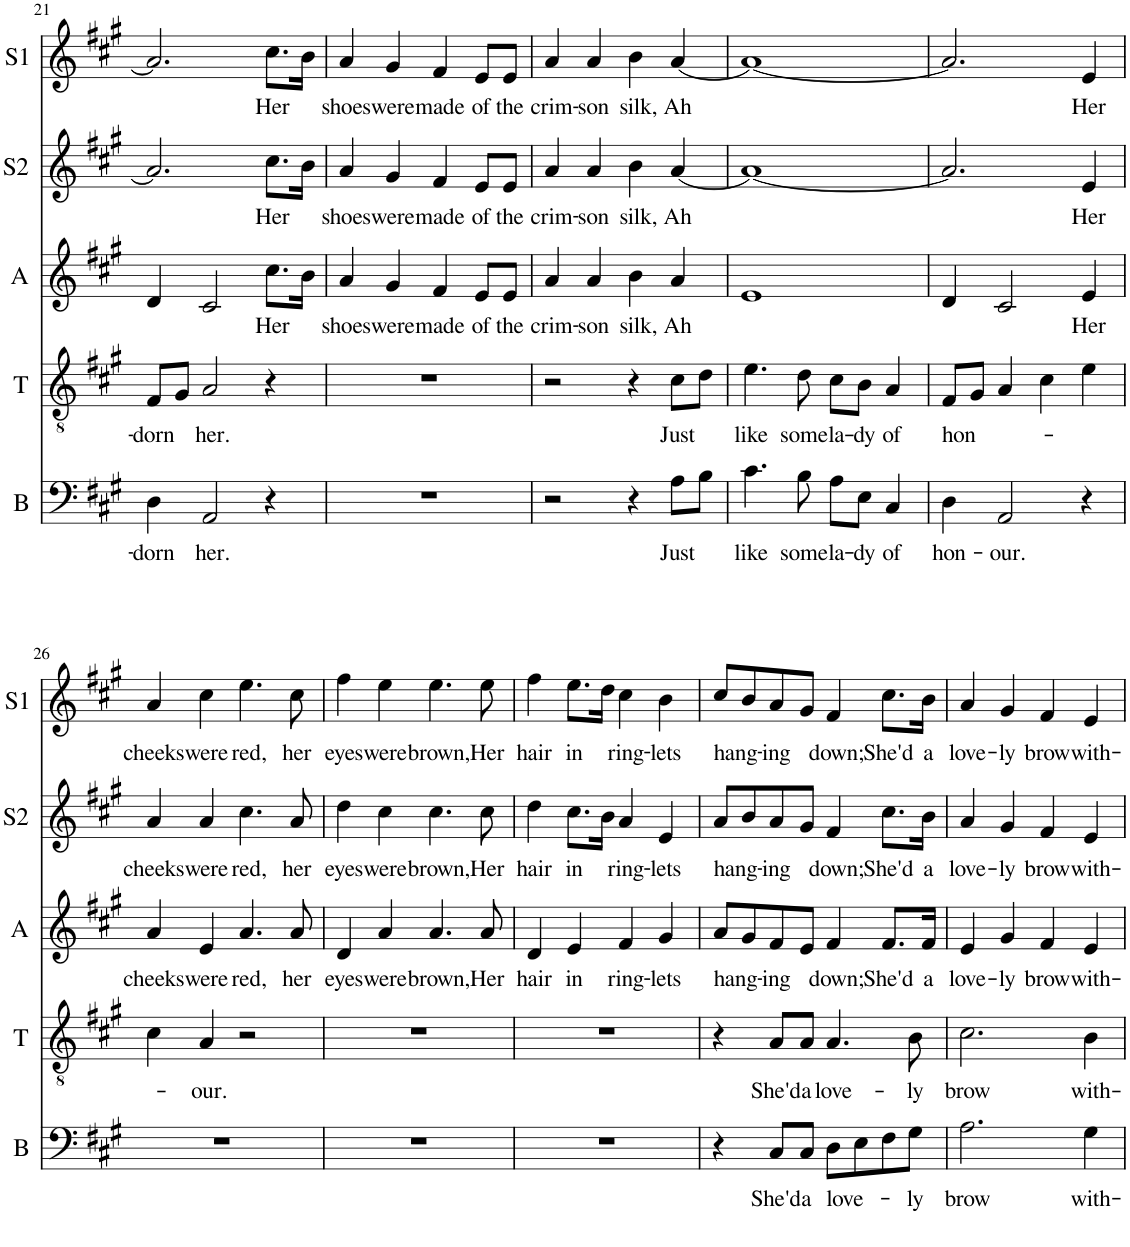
**kern	**text	**kern	**text	**kern	**text	**kern	**text	**kern	**text
*part5	*part5	*part4	*part4	*part3	*part3	*part2	*part2	*part1	*part1
*staff5	*staff5	*staff4	*staff4	*staff3	*staff3	*staff2	*staff2	*staff1	*staff1
*I"Basse	*	*I"Ténor	*	*I"Alto	*	*I"Soprano 2	*	*I"Soprano 1	*
*I'B	*	*I'T	*	*I'A	*	*I'S2	*	*I'S1	*
!!LO:PB:g=z
*clefF4	*	*clefGv2	*	*clefG2	*	*clefG2	*	*clefG2	*
*k[f#c#g#]	*	*k[f#c#g#]	*	*k[f#c#g#]	*	*k[f#c#g#]	*	*k[f#c#g#]	*
*M4/4	*	*M4/4	*	*M4/4	*	*M4/4	*	*M4/4	*
=21	=21	=21	=21	=21	=21	=21	=21	=21	=21
!	!LO:LY:b	!	!LO:LY:b	!	!	!	!	!	!
4D\	-dorn	8F#/L	-dorn	4d/	.	2.a/]	.	2.a/]	.
.	.	8G#/J	.	.	.	.	.	.	.
!	!LO:LY:b	!	!LO:LY:b	!	!	!	!	!	!
2AA/	her.	2A/	her.	2c#/	.	.	.	.	.
!	!	!	!	!	!LO:LY:b	!	!LO:LY:b	!	!LO:LY:b
4r	.	4r	.	8.cc#\L	Her	8.cc#\L	Her	8.cc#\L	Her
.	.	.	.	16b\Jk	.	16b\Jk	.	16b\Jk	.
=22	=22	=22	=22	=22	=22	=22	=22	=22	=22
!	!	!	!	!	!LO:LY:b	!	!LO:LY:b	!	!LO:LY:b
1r	.	1r	.	4a/	shoes	4a/	shoes	4a/	shoes
!	!	!	!	!	!LO:LY:b	!	!LO:LY:b	!	!LO:LY:b
.	.	.	.	4g#/	were	4g#/	were	4g#/	were
!	!	!	!	!	!LO:LY:b	!	!LO:LY:b	!	!LO:LY:b
.	.	.	.	4f#/	made	4f#/	made	4f#/	made
!	!	!	!	!	!LO:LY:b	!	!LO:LY:b	!	!LO:LY:b
.	.	.	.	8e/L	of	8e/L	of	8e/L	of
!	!	!	!	!	!LO:LY:b	!	!LO:LY:b	!	!LO:LY:b
.	.	.	.	8e/J	the	8e/J	the	8e/J	the
=23	=23	=23	=23	=23	=23	=23	=23	=23	=23
!	!	!	!	!	!LO:LY:b	!	!LO:LY:b	!	!LO:LY:b
2r	.	2r	.	4a/	crim-	4a/	crim-	4a/	crim-
!	!	!	!	!	!LO:LY:b	!	!LO:LY:b	!	!LO:LY:b
.	.	.	.	4a/	-son	4a/	-son	4a/	-son
!	!	!	!	!	!LO:LY:b	!	!LO:LY:b	!	!LO:LY:b
4r	.	4r	.	4b\	silk,	4b\	silk,	4b\	silk,
!	!LO:LY:b	!	!LO:LY:b	!	!LO:LY:b	!	!LO:LY:b	!	!LO:LY:b
8A\L	Just	8c#\L	Just	4a/	Ah	[4a/	Ah	[4a/	Ah
8B\J	.	8d\J	.	.	.	.	.	.	.
=24	=24	=24	=24	=24	=24	=24	=24	=24	=24
!	!LO:LY:b	!	!LO:LY:b	!	!	!	!	!	!
4.c#\	like	4.e\	like	1e	.	1a_	.	1a_	.
!	!LO:LY:b	!	!LO:LY:b	!	!	!	!	!	!
8B\	some	8d\	some	.	.	.	.	.	.
!	!LO:LY:b	!	!LO:LY:b	!	!	!	!	!	!
8A\L	la-	8c#\L	la-	.	.	.	.	.	.
!	!LO:LY:b	!	!LO:LY:b	!	!	!	!	!	!
8E\J	-dy	8B\J	-dy	.	.	.	.	.	.
!	!LO:LY:b	!	!LO:LY:b	!	!	!	!	!	!
4C#/	of	4A/	of	.	.	.	.	.	.
=25	=25	=25	=25	=25	=25	=25	=25	=25	=25
!	!LO:LY:b	!	!LO:LY:b	!	!	!	!	!	!
4D\	hon-	8F#/L	hon-	4d/	.	2.a/]	.	2.a/]	.
.	.	8G#/J	.	.	.	.	.	.	.
!	!LO:LY:b	!	!	!	!	!	!	!	!
2AA/	-our.	4A/	.	2c#/	.	.	.	.	.
.	.	4c#\	.	.	.	.	.	.	.
!	!	!	!	!	!LO:LY:b	!	!LO:LY:b	!	!LO:LY:b
4r	.	4e\	.	4e/	Her	4e/	Her	4e/	Her
!!LO:LB:g=z
=26	=26	=26	=26	=26	=26	=26	=26	=26	=26
!	!	!	!	!	!LO:LY:b	!	!LO:LY:b	!	!LO:LY:b
1r	.	4c#\	.	4a/	cheeks	4a/	cheeks	4a/	cheeks
!	!	!	!LO:LY:b	!	!LO:LY:b	!	!LO:LY:b	!	!LO:LY:b
.	.	4A/	-our.	4e/	were	4a/	were	4cc#\	were
!	!	!	!	!	!LO:LY:b	!	!LO:LY:b	!	!LO:LY:b
.	.	2r	.	4.a/	red,	4.cc#\	red,	4.ee\	red,
!	!	!	!	!	!LO:LY:b	!	!LO:LY:b	!	!LO:LY:b
.	.	.	.	8a/	her	8a/	her	8cc#\	her
=27	=27	=27	=27	=27	=27	=27	=27	=27	=27
!	!	!	!	!	!LO:LY:b	!	!LO:LY:b	!	!LO:LY:b
1r	.	1r	.	4d/	eyes	4dd\	eyes	4ff#\	eyes
!	!	!	!	!	!LO:LY:b	!	!LO:LY:b	!	!LO:LY:b
.	.	.	.	4a/	were	4cc#\	were	4ee\	were
!	!	!	!	!	!LO:LY:b	!	!LO:LY:b	!	!LO:LY:b
.	.	.	.	4.a/	brown,	4.cc#\	brown,	4.ee\	brown,
!	!	!	!	!	!LO:LY:b	!	!LO:LY:b	!	!LO:LY:b
.	.	.	.	8a/	Her	8cc#\	Her	8ee\	Her
=28	=28	=28	=28	=28	=28	=28	=28	=28	=28
!	!	!	!	!	!LO:LY:b	!	!LO:LY:b	!	!LO:LY:b
1r	.	1r	.	4d/	hair	4dd\	hair	4ff#\	hair
!	!	!	!	!	!LO:LY:b	!	!LO:LY:b	!	!LO:LY:b
.	.	.	.	4e/	in	8.cc#\L	in	8.ee\L	in
.	.	.	.	.	.	16b\Jk	.	16dd\Jk	.
!	!	!	!	!	!LO:LY:b	!	!LO:LY:b	!	!LO:LY:b
.	.	.	.	4f#/	ring-	4a/	ring-	4cc#\	ring-
!	!	!	!	!	!LO:LY:b	!	!LO:LY:b	!	!LO:LY:b
.	.	.	.	4g#/	-lets	4e/	-lets	4b\	-lets
=29	=29	=29	=29	=29	=29	=29	=29	=29	=29
!	!	!	!	!	!LO:LY:b	!	!LO:LY:b	!	!LO:LY:b
4r	.	4r	.	8a/L	hang-	8a/L	hang-	8cc#/L	hang-
.	.	.	.	8g#/	.	8b/	.	8b/	.
!	!LO:LY:b	!	!LO:LY:b	!	!LO:LY:b	!	!LO:LY:b	!	!LO:LY:b
8C#/L	She'd	8A/L	She'd	8f#/	-ing	8a/	-ing	8a/	-ing
!	!LO:LY:b	!	!LO:LY:b	!	!	!	!	!	!
8C#/J	a	8A/J	a	8e/J	.	8g#/J	.	8g#/J	.
!	!LO:LY:b	!	!LO:LY:b	!	!LO:LY:b	!	!LO:LY:b	!	!LO:LY:b
8D\L	love-	4.A/	love-	4f#/	down;	4f#/	down;	4f#/	down;
8E\	.	.	.	.	.	.	.	.	.
!	!	!	!	!	!LO:LY:b	!	!LO:LY:b	!	!LO:LY:b
8F#\	.	.	.	8.f#/L	She'd	8.cc#\L	She'd	8.cc#\L	She'd
!	!LO:LY:b	!	!LO:LY:b	!	!	!	!	!	!
8G#\J	-ly	8B\	-ly	.	.	.	.	.	.
!	!	!	!	!	!LO:LY:b	!	!LO:LY:b	!	!LO:LY:b
.	.	.	.	16f#/Jk	a	16b\Jk	a	16b\Jk	a
=30	=30	=30	=30	=30	=30	=30	=30	=30	=30
!	!LO:LY:b	!	!LO:LY:b	!	!LO:LY:b	!	!LO:LY:b	!	!LO:LY:b
2.A\	brow	2.c#\	brow	4e/	love-	4a/	love-	4a/	love-
!	!	!	!	!	!LO:LY:b	!	!LO:LY:b	!	!LO:LY:b
.	.	.	.	4g#/	-ly	4g#/	-ly	4g#/	-ly
!	!	!	!	!	!LO:LY:b	!	!LO:LY:b	!	!LO:LY:b
.	.	.	.	4f#/	brow	4f#/	brow	4f#/	brow
!	!LO:LY:b	!	!LO:LY:b	!	!LO:LY:b	!	!LO:LY:b	!	!LO:LY:b
4G#\	with-	4B\	with-	4e/	with-	4e/	with-	4e/	with-
=	=	=	=	=	=	=	=	=	=
*-	*-	*-	*-	*-	*-	*-	*-	*-	*-
